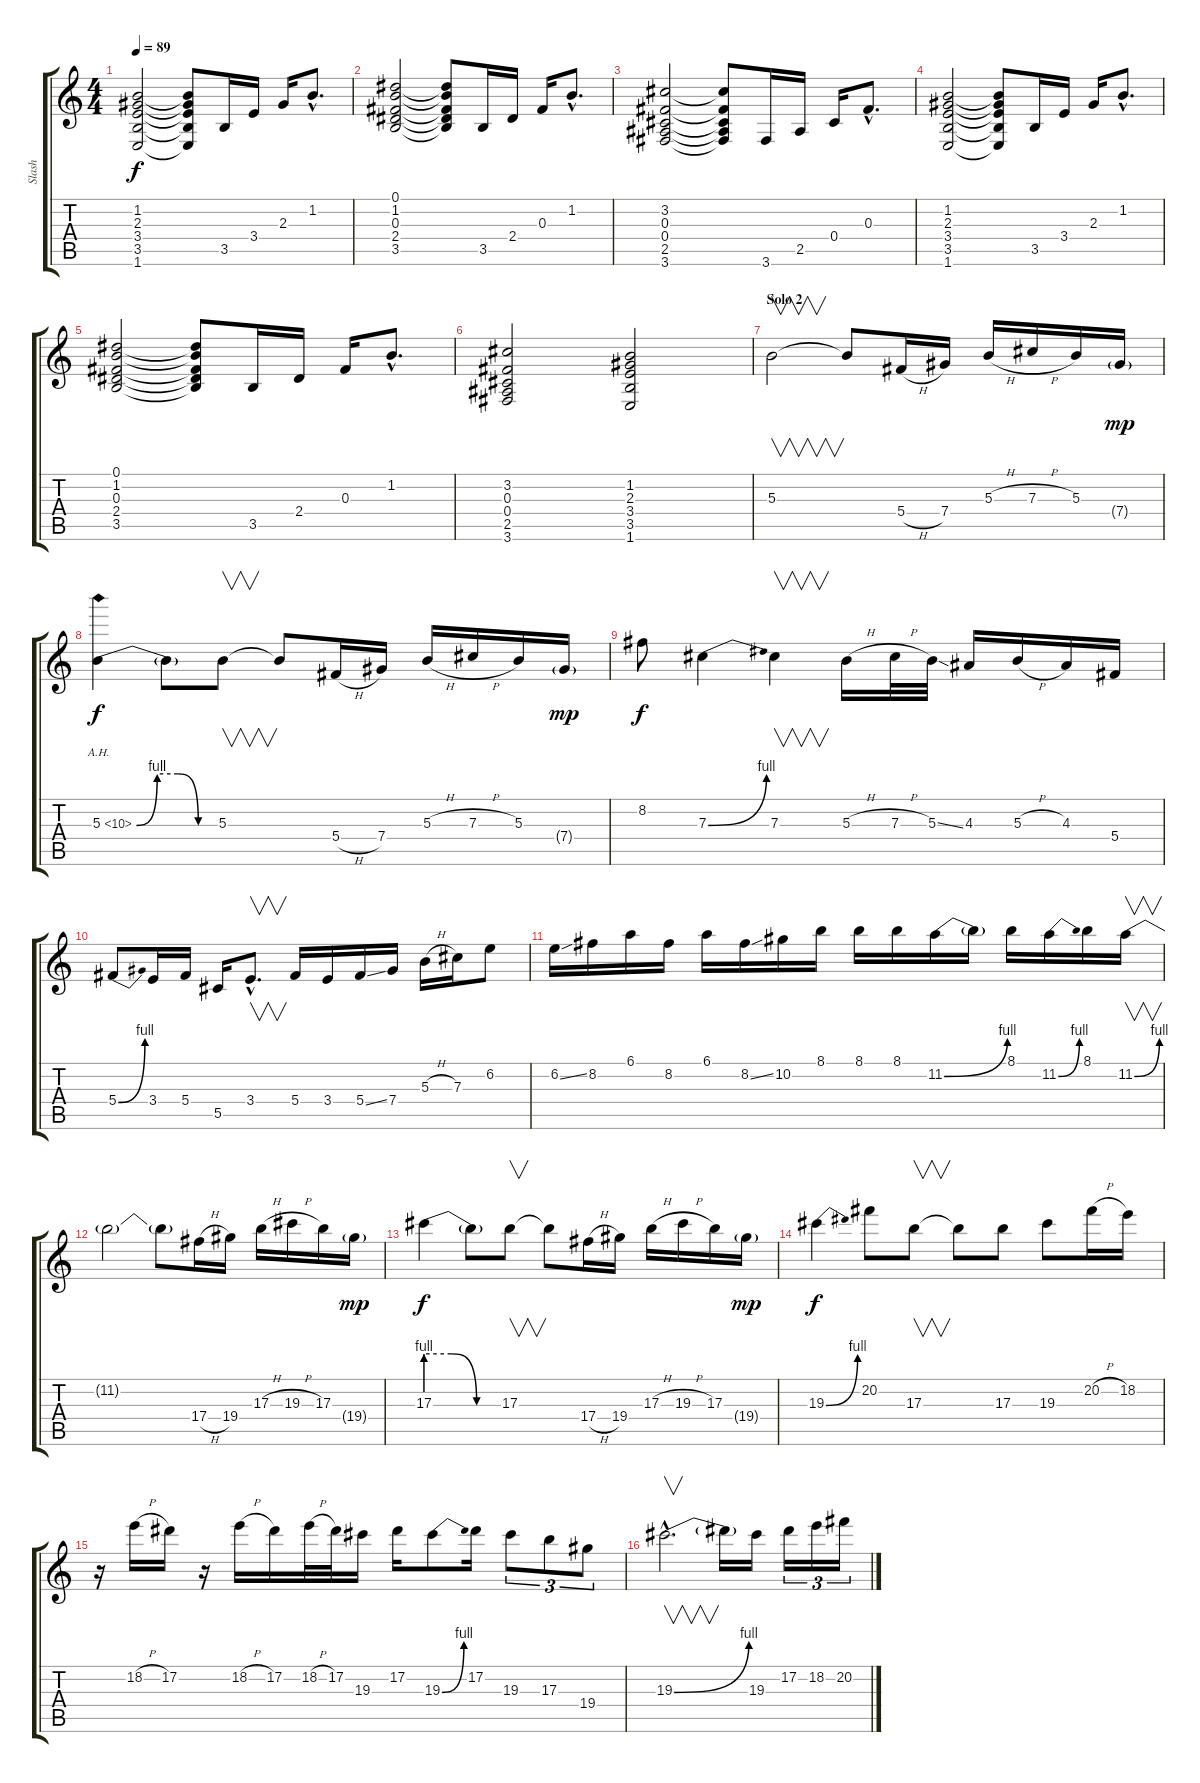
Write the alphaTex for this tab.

\track ("Slash" "Slash") {instrument distortionguitar}
\staff {score tabs}
\tuning (Eb4 Bb3 Gb3 Db3 Ab2 Eb2) {hide}
\ts (4 4)
\tempo 89
\clef g2
\ks c
(1.2 2.3 3.4 3.5 1.6).2{dy f} (1.2{t} 2.3{t} 3.4{t} 3.5{t} 1.6{t}).8 3.5.16 3.4.16 2.3.16 1.2{hac}.8{d} |
(0.1 1.2 0.3 2.4 3.5).2 (0.1{t} 1.2{t} 0.3{t} 2.4{t} 3.5{t}).8 3.5.16 2.4.16 0.3.16 1.2{hac}.8{d} |
(3.2 0.3 0.4 2.5 3.6).2 (3.2{t} 0.3{t} 0.4{t} 2.5{t} 3.6{t}).8 3.6.16 2.5.16 0.4.16 0.3{hac}.8{d} |
(1.2 2.3 3.4 3.5 1.6).2 (1.2{t} 2.3{t} 3.4{t} 3.5{t} 1.6{t}).8 3.5.16 3.4.16 2.3.16 1.2{hac}.8{d} |
(0.1 1.2 0.3 2.4 3.5).2 (0.1{t} 1.2{t} 0.3{t} 2.4{t} 3.5{t}).8 3.5.16 2.4.16 0.3.16 1.2{hac}.8{d} |
(3.2 0.3 0.4 2.5 3.6).2 (1.2 2.3 3.4 3.5 1.6).2 |
\section ("" "Solo 2")
5.3.2{v volume 14 balance 15 instrument distortionguitar} 5.3{t}.8 5.4{h}.16 7.4.16 5.3{h}.16 7.3{h}.16 5.3.16 7.4{g}.16{dy mp} |
5.3{be (custom 0 0 15 4 30 4 45 0 60 0) ah 5}.4{dy f} 5.3{t}.8 5.3.8{v} 5.3{t}.8 5.4{h}.16 7.4.16 5.3{h}.16 7.3{h}.16 5.3.16 7.4{g}.16{dy mp} |
8.2.8{dy f} 7.3{be (bend 0 0 60 4)}.4 7.3.4{v} 5.3{h}.16 7.3{h}.32 5.3{ss}.32 4.3.16 5.3{h}.16 4.3.16 5.4.16 |
5.4{be (bend 0 0 60 4)}.8 3.4.16 5.4.16 5.5.16 3.4{hac}.8{v d} 5.4.16 3.4.16 5.4{ss}.16 7.4.16 5.3{h}.16 7.3.16 6.2.8 |
6.2{ss}.16 8.2.16 6.1.16 8.2.16 6.1.16 8.2{ss}.16 10.2.16 8.1.16 8.1.16 8.1.16 11.2{be (bend 0 0 60 4)}.16 11.2{t}.16 8.1.16 11.2{be (bend 0 0 60 4)}.16 8.1.16 11.2{be (bend 0 0 60 4)}.16{v} |
11.2{t}.2 11.2{t}.8 17.4{h}.16 19.4.16 17.3{h}.16 19.3{h}.16 17.3.16 19.4{g}.16{dy mp} |
17.3{be (custom 0 4 20 4 40 0 60 0)}.4{dy f} 17.3{t}.8 17.3.8{v} 17.3{t}.8 17.4{h}.16 19.4.16 17.3{h}.16 19.3{h}.16 17.3.16 19.4{g}.16{dy mp} |
19.3{be (bend 0 0 60 4)}.4{dy f} 20.2.8 17.3.8{v} 17.3{t}.8 17.3.8 19.3.8 20.2{h}.16 18.2.16 |
r.16 18.2{h}.16 17.2.16 r.16 18.2{h}.16 17.2.16 18.2{h}.32 17.2.32 19.3.16 17.2.16 19.3{be (bend 0 0 60 4)}.8 17.2.16 19.3.8{tu (3 2)} 17.3.8{tu (3 2)} 19.4.8{tu (3 2)} |
19.3{be (bend 0 0 60 4) hac}.2{v d} 19.3{t}.16 19.3.16 17.2.16{tu (3 2)} 18.2.16{tu (3 2)} 20.2.16{tu (3 2)}
